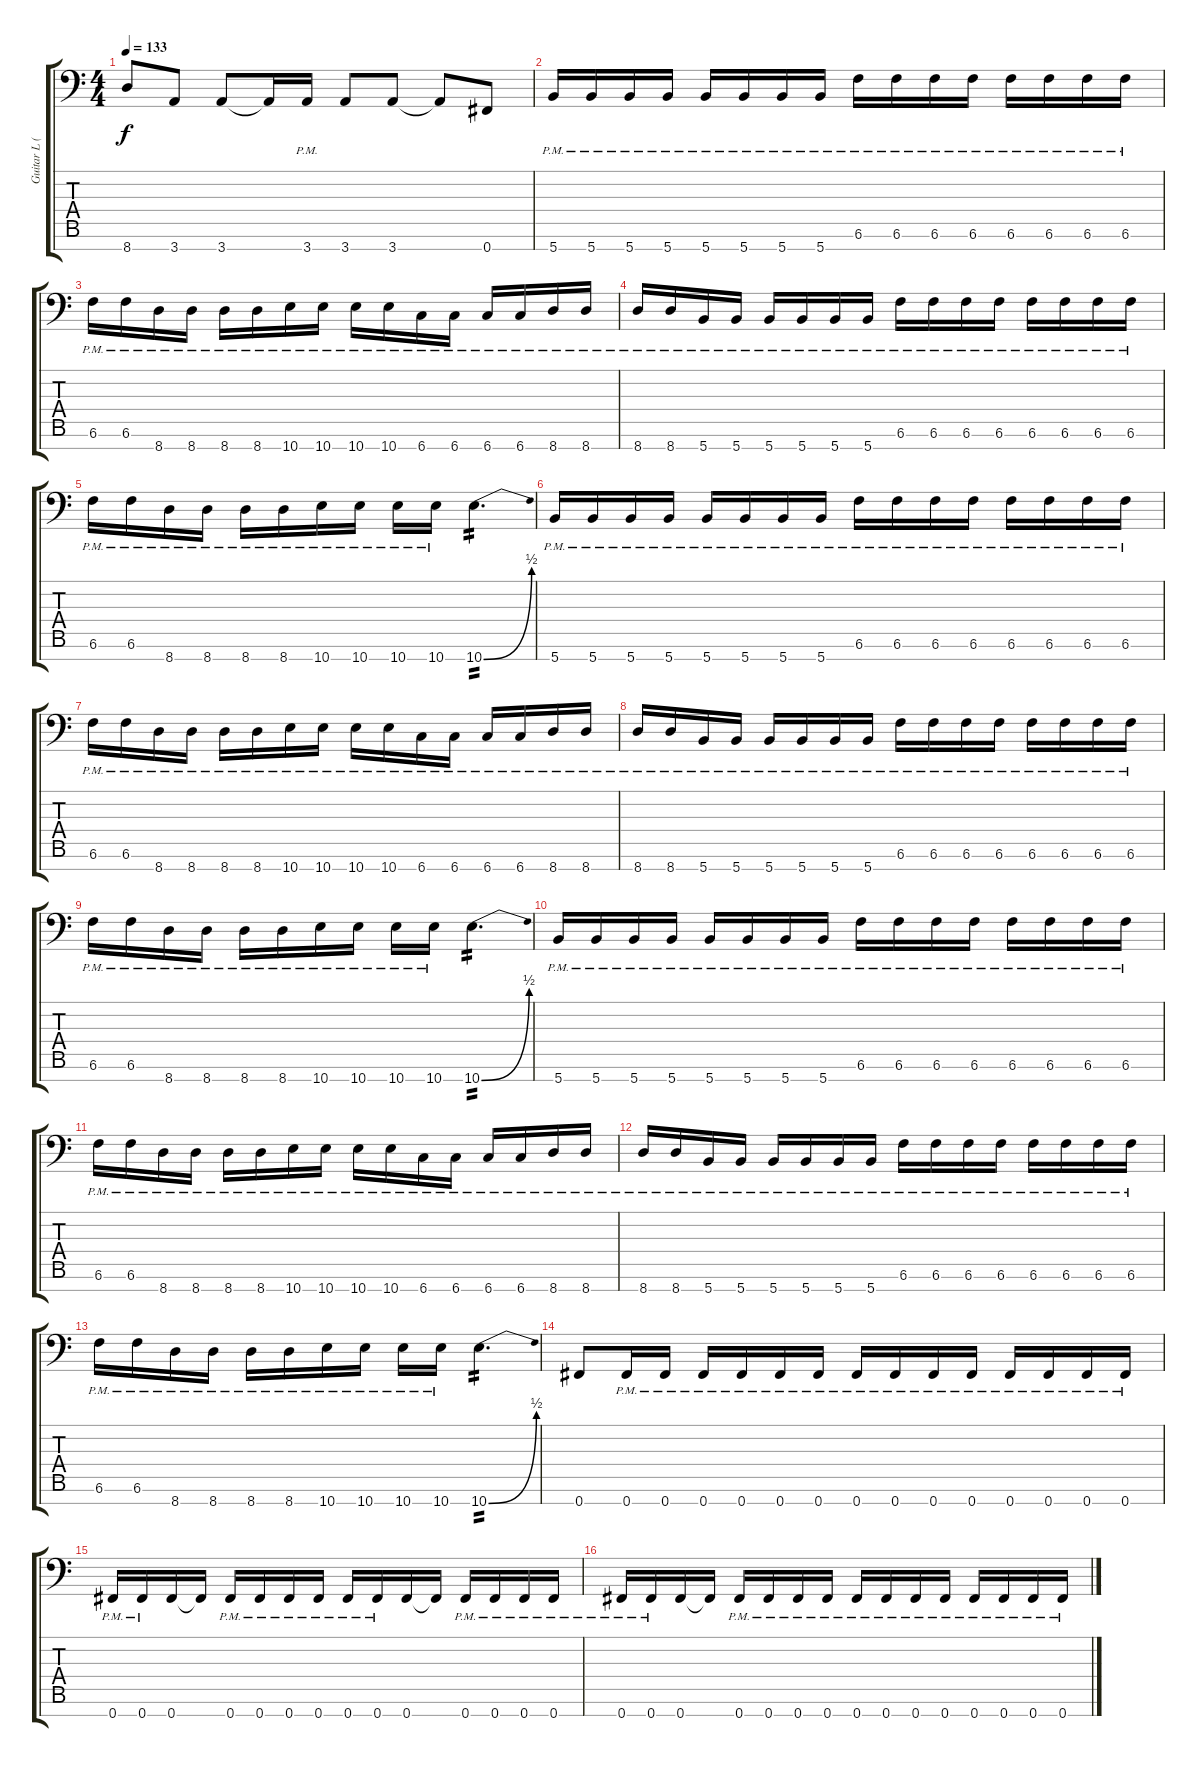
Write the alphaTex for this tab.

\track ("Guitar L (Bottom 7)" "Guitar L (") {instrument distortionguitar}
\staff {score tabs}
\tuning (B3 G3 D3 A2 E2 B1 Gb1) {hide}
\ts (4 4)
\tempo 133
\clef f4
\ks c
8.7{t}.8{dy f} 3.7.8 3.7.8 3.7{t}.16 3.7{pm}.16 3.7.8 3.7.8 3.7{t}.8 0.7.8 |
5.7{pm}.16 5.7{pm}.16 5.7{pm}.16 5.7{pm}.16 5.7{pm}.16 5.7{pm}.16 5.7{pm}.16 5.7{pm}.16 6.6{pm}.16 6.6{pm}.16 6.6{pm}.16 6.6{pm}.16 6.6{pm}.16 6.6{pm}.16 6.6{pm}.16 6.6{pm}.16 |
6.6{pm}.16 6.6{pm}.16 8.7{pm}.16 8.7{pm}.16 8.7{pm}.16 8.7{pm}.16 10.7{pm}.16 10.7{pm}.16 10.7{pm}.16 10.7{pm}.16 6.7{pm}.16 6.7{pm}.16 6.7{pm}.16 6.7{pm}.16 8.7{pm}.16 8.7{pm}.16 |
8.7{pm}.16 8.7{pm}.16 5.7{pm}.16 5.7{pm}.16 5.7{pm}.16 5.7{pm}.16 5.7{pm}.16 5.7{pm}.16 6.6{pm}.16 6.6{pm}.16 6.6{pm}.16 6.6{pm}.16 6.6{pm}.16 6.6{pm}.16 6.6{pm}.16 6.6{pm}.16 |
6.6{pm}.16 6.6{pm}.16 8.7{pm}.16 8.7{pm}.16 8.7{pm}.16 8.7{pm}.16 10.7{pm}.16 10.7{pm}.16 10.7{pm}.16 10.7{pm}.16 10.7{be (bend 0 0 60 2)}.4{d tp 2} |
5.7{pm}.16 5.7{pm}.16 5.7{pm}.16 5.7{pm}.16 5.7{pm}.16 5.7{pm}.16 5.7{pm}.16 5.7{pm}.16 6.6{pm}.16 6.6{pm}.16 6.6{pm}.16 6.6{pm}.16 6.6{pm}.16 6.6{pm}.16 6.6{pm}.16 6.6{pm}.16 |
6.6{pm}.16 6.6{pm}.16 8.7{pm}.16 8.7{pm}.16 8.7{pm}.16 8.7{pm}.16 10.7{pm}.16 10.7{pm}.16 10.7{pm}.16 10.7{pm}.16 6.7{pm}.16 6.7{pm}.16 6.7{pm}.16 6.7{pm}.16 8.7{pm}.16 8.7{pm}.16 |
8.7{pm}.16 8.7{pm}.16 5.7{pm}.16 5.7{pm}.16 5.7{pm}.16 5.7{pm}.16 5.7{pm}.16 5.7{pm}.16 6.6{pm}.16 6.6{pm}.16 6.6{pm}.16 6.6{pm}.16 6.6{pm}.16 6.6{pm}.16 6.6{pm}.16 6.6{pm}.16 |
6.6{pm}.16 6.6{pm}.16 8.7{pm}.16 8.7{pm}.16 8.7{pm}.16 8.7{pm}.16 10.7{pm}.16 10.7{pm}.16 10.7{pm}.16 10.7{pm}.16 10.7{be (bend 0 0 60 2)}.4{d tp 2} |
5.7{pm}.16 5.7{pm}.16 5.7{pm}.16 5.7{pm}.16 5.7{pm}.16 5.7{pm}.16 5.7{pm}.16 5.7{pm}.16 6.6{pm}.16 6.6{pm}.16 6.6{pm}.16 6.6{pm}.16 6.6{pm}.16 6.6{pm}.16 6.6{pm}.16 6.6{pm}.16 |
6.6{pm}.16 6.6{pm}.16 8.7{pm}.16 8.7{pm}.16 8.7{pm}.16 8.7{pm}.16 10.7{pm}.16 10.7{pm}.16 10.7{pm}.16 10.7{pm}.16 6.7{pm}.16 6.7{pm}.16 6.7{pm}.16 6.7{pm}.16 8.7{pm}.16 8.7{pm}.16 |
8.7{pm}.16 8.7{pm}.16 5.7{pm}.16 5.7{pm}.16 5.7{pm}.16 5.7{pm}.16 5.7{pm}.16 5.7{pm}.16 6.6{pm}.16 6.6{pm}.16 6.6{pm}.16 6.6{pm}.16 6.6{pm}.16 6.6{pm}.16 6.6{pm}.16 6.6{pm}.16 |
6.6{pm}.16 6.6{pm}.16 8.7{pm}.16 8.7{pm}.16 8.7{pm}.16 8.7{pm}.16 10.7{pm}.16 10.7{pm}.16 10.7{pm}.16 10.7{pm}.16 10.7{be (bend 0 0 60 2)}.4{d tp 2} |
0.7.8 0.7{pm}.16 0.7{pm}.16 0.7{pm}.16 0.7{pm}.16 0.7{pm}.16 0.7{pm}.16 0.7{pm}.16 0.7{pm}.16 0.7{pm}.16 0.7{pm}.16 0.7{pm}.16 0.7{pm}.16 0.7{pm}.16 0.7{pm}.16 |
0.7{pm}.16 0.7{pm}.16 0.7.16 0.7{t}.16 0.7{pm}.16 0.7{pm}.16 0.7{pm}.16 0.7{pm}.16 0.7{pm}.16 0.7{pm}.16 0.7.16 0.7{t}.16 0.7{pm}.16 0.7{pm}.16 0.7{pm}.16 0.7{pm}.16 |
0.7{pm}.16 0.7{pm}.16 0.7.16 0.7{t}.16 0.7{pm}.16 0.7{pm}.16 0.7{pm}.16 0.7{pm}.16 0.7{pm}.16 0.7{pm}.16 0.7{pm}.16 0.7{pm}.16 0.7{pm}.16 0.7{pm}.16 0.7{pm}.16 0.7{pm}.16
